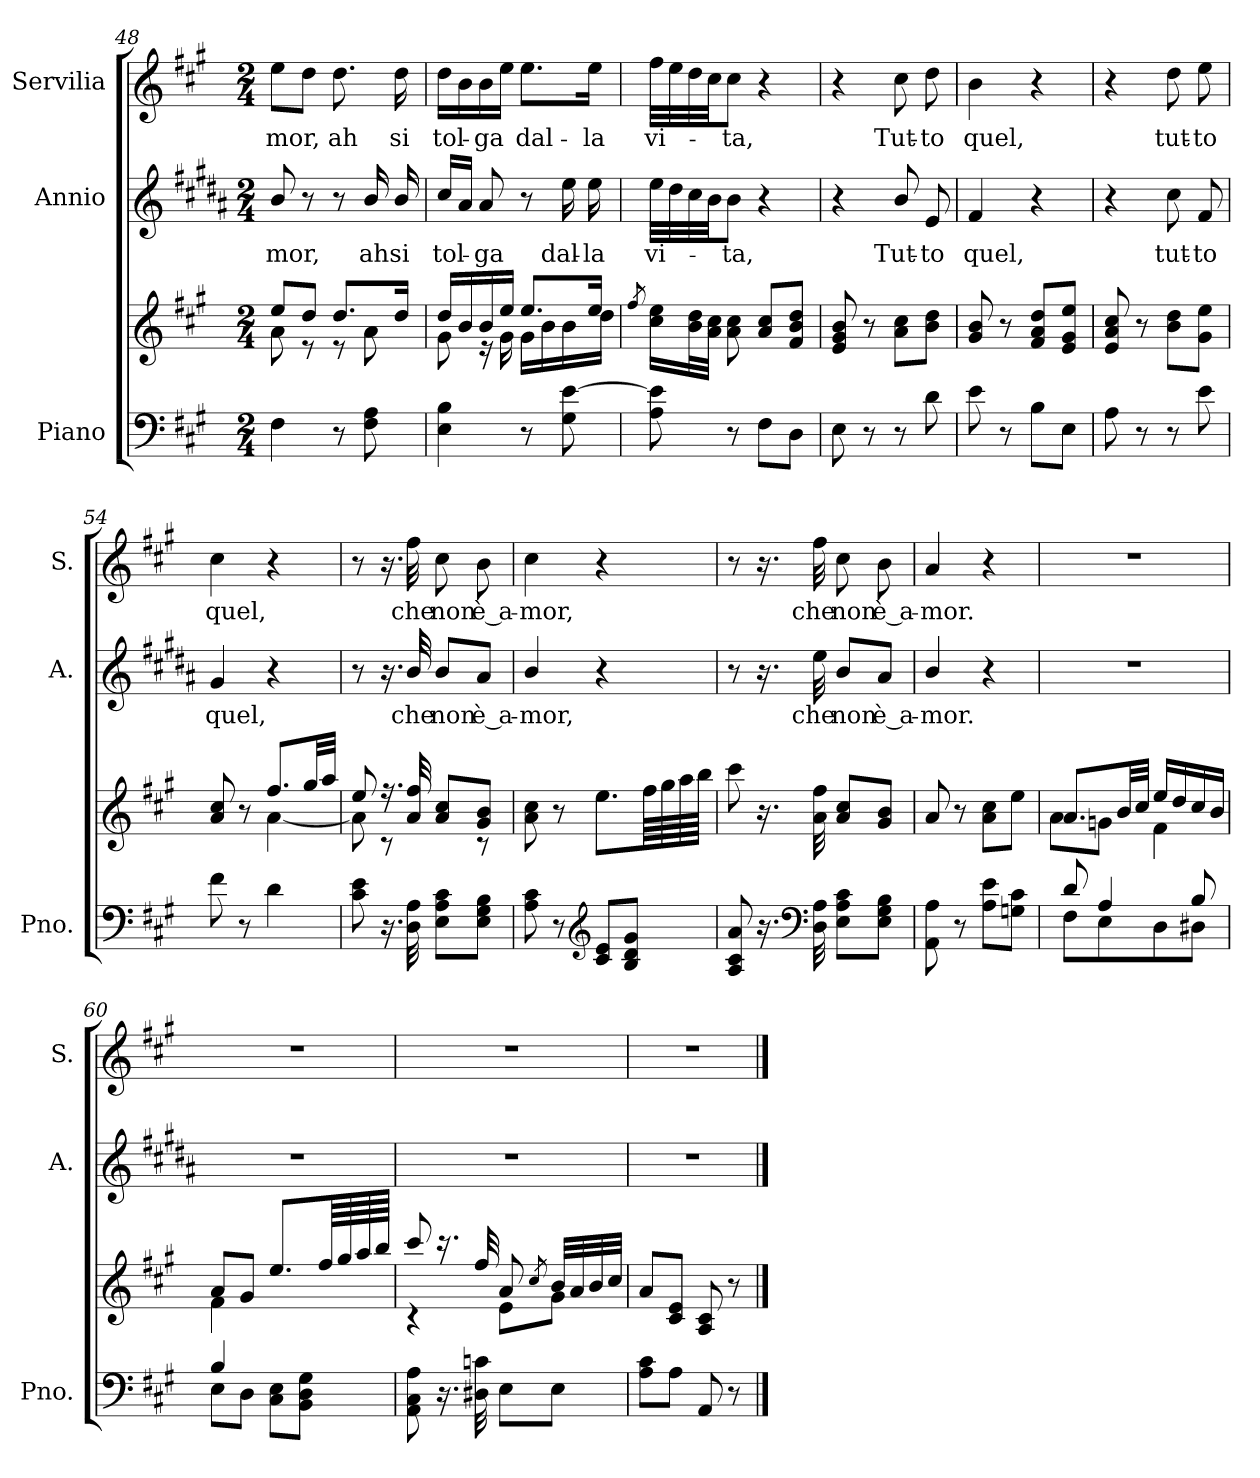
**kern	**kern	**kern	**text	**kern	**text
*part3	*part3	*part2	*part2	*part1	*part1
*staff4	*staff3	*staff2	*staff2	*staff1	*staff1
*I"Piano	*	*I"Annio	*	*I"Servilia	*
*I'Pno.	*	*I'A.	*	*I'S.	*
*clefF4	*clefG2	*clefG2	*	*clefG2	*
*	*	*ITrd1c2	*	*	*
*k[f#c#g#]	*k[f#c#g#]	*k[f#c#g#]	*	*k[f#c#g#]	*
*A:	*A:	*A:	*	*A:	*
*M2/4	*M2/4	*M2/4	*	*M2/4	*
=48	=48	=48	=48	=48	=48
*	*^	*	*	*	*
4F#\	8ee/L	8a\	8a/	-mor,	8ee\L	-mor,
.	8dd/J	8re	8r	.	8dd\J	.
8r	8.dd/L	8re	8r	.	8.dd\	ah
8F#\ 8A\	.	8a\	16a/	ah	.	.
.	16dd/Jk	.	16a/	si	16dd\	si
=49	=49	=49	=49	=49	=49	=49
4E\ 4B\	16dd/LL	8g#\	16b/LL	tol-	16dd\LL	tol-
.	16b/	.	16g#/JJ	.	16b\	.
.	16b/	16re	8g#/	-ga	16b\	-ga
.	16ee/JJ	16g#\	.	.	16ee\JJ	.
8r	8.ee/L	16g#\LL	8r	.	8.ee\L	dal-
.	.	16b\	.	.	.	.
8G#\ [8e\	.	16b\	16dd\	dal-	.	.
.	16ee/Jk	16dd\JJ	16dd\	-la	16ee\Jk	-la
*	*v	*v	*	*	*	*
!!LO:LB:g=z
=50	=50	=50	=50	=50	=50
.	8qff#/	.	.	.	.
8A\ 8e\]	16cc#\ 16ee\LL	32dd\LLL	vi-	32ff#\LLL	vi-
.	.	32cc#\	.	32ee\	.
.	32b\ 32dd\L	32b\	.	32dd\	.
.	32a\ 32cc#\JJJ	32a\JJ	.	32cc#\JJ	.
8r	8a\ 8cc#\	8a\J	-ta,	8cc#\J	-ta,
8F#\L	8a/ 8cc#/L	4r	.	4r	.
8D\J	8f#/ 8b/ 8dd/J	.	.	.	.
=51	=51	=51	=51	=51	=51
8E\	8e/ 8g#/ 8b/	4r	.	4r	.
8r	8r	.	.	.	.
8r	8a\ 8cc#\L	8a/	Tut-	8cc#\	Tut-
8d\	8b\ 8dd\J	8d/	-to	8dd\	-to
=52	=52	=52	=52	=52	=52
8e\	8g#/ 8b/	4e/	quel,	4b\	quel,
8r	8r	.	.	.	.
8B\L	8f#/ 8a/ 8dd/L	4r	.	4r	.
8E\J	8e/ 8g#/ 8ee/J	.	.	.	.
=53	=53	=53	=53	=53	=53
8A\	8e/ 8a/ 8cc#/	4r	.	4r	.
8r	8r	.	.	.	.
8r	8b\ 8dd\L	8b\	tut-	8dd\	tut-
8e\	8g#\ 8ee\J	8e/	-to	8ee\	-to
=54	=54	=54	=54	=54	=54
*	*^	*	*	*	*
8f#\	8a/ 8cc#/	4ryy	4f#/	quel,	4cc#\	quel,
8r	8r	.	.	.	.	.
4d\	8.ff#/L	[4a\	4r	.	4r	.
.	32gg#/LL	.	.	.	.	.
.	32aa/JJJ	.	.	.	.	.
!!LO:PB:g=z
=55	=55	=55	=55	=55	=55	=55
8c#\ 8e\	8ee/	8a\]	8r	.	8r	.
16.r	16.r	8r	16.r	.	16.r	.
32D\ 32A\	32a/ 32ff#/	.	32a/	che	32ff#\	che
8E\ 8A\ 8c#\L	8a/ 8cc#/L	32ryy	8a/L	non	8cc#\	non
.	.	16.ryy	.	.	.	.
8E\ 8G#\ 8B\J	8g#/ 8b/J	8r	8g#/J	è a-	8b\	è a-
*	*v	*v	*	*	*	*
=56	=56	=56	=56	=56	=56
8A\ 8c#\	8a\ 8cc#\	4a/	-mor,	4cc#\	-mor,
8r	8r	.	.	.	.
*clefG2	*	*	*	*	*
8c#/ 8e/L	8.ee\L	4r	.	4r	.
8B/ 8d/ 8g#/J	.	.	.	.	.
.	64ff#\LLL	.	.	.	.
.	64gg#\	.	.	.	.
.	64aa\	.	.	.	.
.	64bb\JJJJ	.	.	.	.
=57	=57	=57	=57	=57	=57
8A/ 8c#/ 8a/	8ccc#\	8r	.	8r	.
16.r	16.r	16.r	.	16.r	.
*clefF4	*	*	*	*	*
32D\ 32A\	32a\ 32ff#\	32dd\	che	32ff#\	che
8E\ 8A\ 8c#\L	8a/ 8cc#/L	8a/L	non	8cc#\	non
8E\ 8G#\ 8B\J	8g#/ 8b/J	8g#/J	è a-	8b\	è a-
=58	=58	=58	=58	=58	=58
8AA\ 8A\	8a/	4a/	-mor.	4a/	-mor.
8r	8r	.	.	.	.
8A\ 8e\L	8a\ 8cc#\L	4r	.	4r	.
8Gn\ 8c#\J	8ee\J	.	.	.	.
!!LO:LB:g=z
=59	=59	=59	=59	=59	=59
*^	*^	*	*	*	*
8F#\L	8d/	8.a/L	8a\L	2r	.	2r	.
8E\	4A/	.	8gn\J	.	.	.	.
.	.	32b/LL	.	.	.	.	.
.	.	32cc#/JJJ	.	.	.	.	.
8D\	.	16ee/LL	4f#\	.	.	.	.
.	.	16dd/	.	.	.	.	.
8D#X\J	8B/	16cc#/	.	.	.	.	.
.	.	16b/JJ	.	.	.	.	.
=60	=60	=60	=60	=60	=60	=60	=60
8E\L	4B/	8a/L	4f#\	2r	.	2r	.
8D\J	.	8g#/J	.	.	.	.	.
8C#\ 8E\L	4ryy	8.ee/L	4ryy	.	.	.	.
8BB\ 8D\ 8G#\J	.	.	.	.	.	.	.
.	.	64ff#/LLL	.	.	.	.	.
.	.	64gg#/	.	.	.	.	.
.	.	64aa/	.	.	.	.	.
.	.	64bb/JJJJ	.	.	.	.	.
*v	*v	*	*	*	*	*	*
=61	=61	=61	=61	=61	=61	=61
8AA\ 8C#\ 8A\	8ccc#/	4r	2r	.	2r	.
16.r	16.r	.	.	.	.	.
32D#X\ 32cn\	32ff#/	.	.	.	.	.
8E\L	8a/	8e\L	.	.	.	.
.	8qcc#/	.	.	.	.	.
8E\J	32b/LLL	8g#\J	.	.	.	.
.	32a/	.	.	.	.	.
.	32b/	.	.	.	.	.
.	32cc#/JJJ	.	.	.	.	.
*	*v	*v	*	*	*	*
=62	=62	=62	=62	=62	=62
8A\ 8c#\L	8a/L	2r	.	2r	.
8A\J	8c#/ 8e/J	.	.	.	.
8AA/	8A/ 8c#/	.	.	.	.
8r	8r	.	.	.	.
==	==	==	==	==	==
*-	*-	*-	*-	*-	*-
